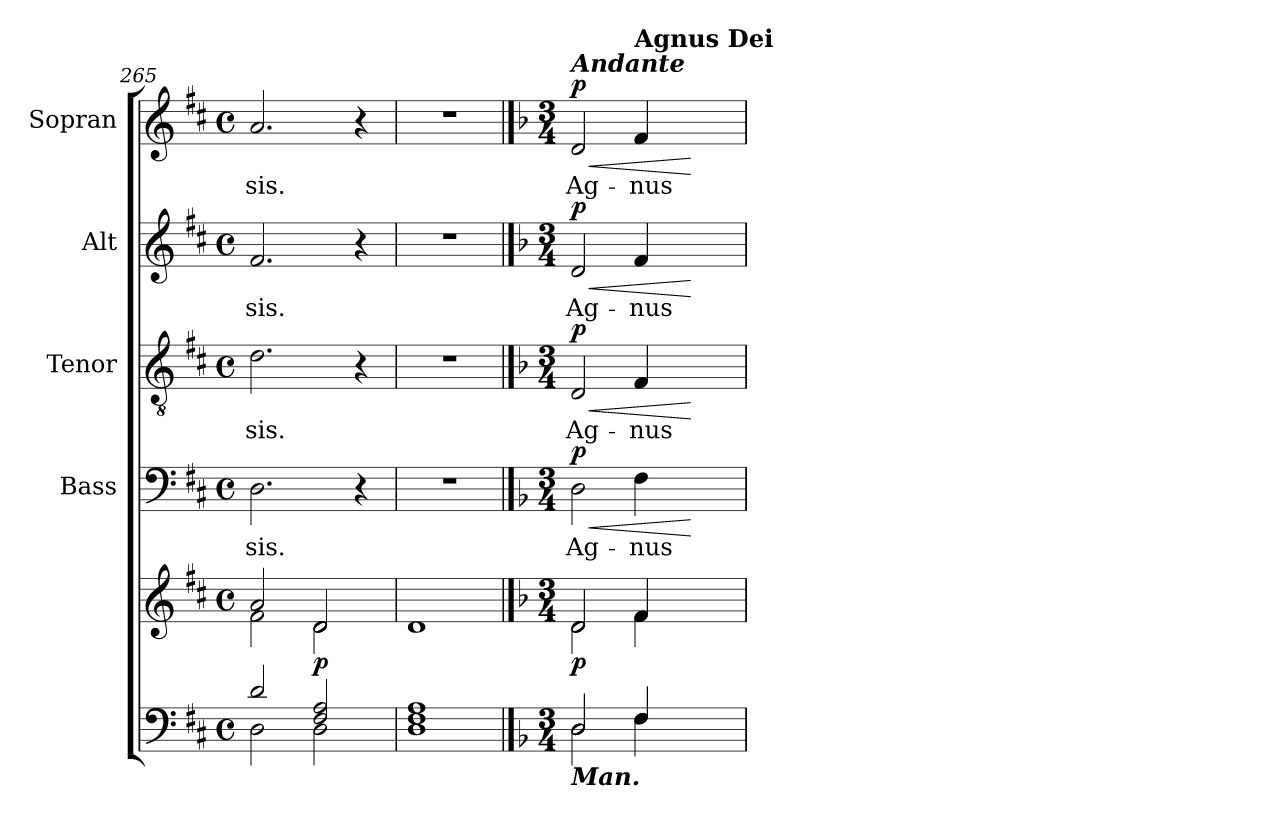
**kern	**kern	**dynam	**kern	**text	**dynam	**kern	**text	**dynam	**kern	**text	**dynam	**kern	**text	**dynam
*part5	*part5	*part5	*part4	*part4	*part4	*part3	*part3	*part3	*part2	*part2	*part2	*part1	*part1	*part1
*staff6	*staff5	*staff5/6	*staff4	*staff4	*staff4	*staff3	*staff3	*staff3	*staff2	*staff2	*staff2	*staff1	*staff1	*staff1
*	*	*	*I"Bass	*	*	*I"Tenor	*	*	*I"Alt	*	*	*I"Sopran	*	*
*	*	*	*I'B.	*	*	*I'T.	*	*	*I'A.	*	*	*I'S.	*	*
*clefF4	*clefG2	*	*clefF4	*	*	*clefGv2	*	*	*clefG2	*	*	*clefG2	*	*
*k[f#c#]	*k[f#c#]	*	*k[f#c#]	*	*	*k[f#c#]	*	*	*k[f#c#]	*	*	*k[f#c#]	*	*
*D:	*D:	*	*D:	*	*	*D:	*	*	*D:	*	*	*D:	*	*
*M4/4	*M4/4	*	*M4/4	*	*	*M4/4	*	*	*M4/4	*	*	*M4/4	*	*
*met(c)	*met(c)	*	*met(c)	*	*	*met(c)	*	*	*met(c)	*	*	*met(c)	*	*
=265	=265	=265	=265	=265	=265	=265	=265	=265	=265	=265	=265	=265	=265	=265
*^	*^	*	*	*	*	*	*	*	*	*	*	*	*	*
!	!	!	!	!	!	!LO:LY:b	!	!	!LO:LY:b	!	!	!LO:LY:b	!	!	!LO:LY:b	!
2d/	2D\	2a/	2f#\	.	2.D\	-sis.	.	2.d\	-sis.	.	2.f#/	-sis.	.	2.a/	-sis.	.
!	!	!	!	!LO:DY:b	!	!	!	!	!	!	!	!	!	!	!	!
2F#/ 2A/	2D\	2d/	2d\	p	.	.	.	.	.	.	.	.	.	.	.	.
.	.	.	.	.	4r	.	.	4r	.	.	4r	.	.	4r	.	.
*	*	*v	*v	*	*	*	*	*	*	*	*	*	*	*	*	*
=266	=266	=266	=266	=266	=266	=266	=266	=266	=266	=266	=266	=266	=266	=266	=266
1F# 1A	1D	1d	.	1r	.	.	1r	.	.	1r	.	.	1r	.	.
!!LO:PB:g=z
==267	==267	==267	==267	==267	==267	==267	==267	==267	==267	==267	==267	==267	==267	==267	==267
*k[b-]	*	*k[b-]	*	*k[b-]	*	*	*k[b-]	*	*	*k[b-]	*	*	*k[b-]	*	*
*F:	*	*F:	*	*F:	*	*	*F:	*	*	*F:	*	*	*F:	*	*
*M3/4	*	*M3/4	*	*M3/4	*	*	*M3/4	*	*	*M3/4	*	*	*M3/4	*	*
*	*	*^	*	*	*	*	*	*	*	*	*	*	*	*	*
!	!	!	!	!	!	!	!	!	!	!	!	!	!	!LO:TX:a:Bi:t=Andante	!	!
!LO:TX:b:Bi:t=Man.	!	!	!	!	!	!	!	!	!	!	!	!	!	!	!	!
!	!	!	!	!LO:DY:b	!	!LO:LY:b	!LO:HP:b	!	!LO:LY:b	!LO:HP:b	!	!LO:LY:b	!LO:HP:b	!	!LO:LY:b	!LO:HP:b
!	!	!	!	!	!	!	!LO:DY:n=1:a	!	!	!LO:DY:n=1:a	!	!	!LO:DY:n=1:a	!	!	!LO:DY:n=1:b
2D/	2D\	2d/	2d\	p	2D\	Ag-	< p	2D/	Ag-	< p	2d/	Ag-	< p	2d/	Ag-	< p
!	!	!	!	!	!	!	!	!	!	!	!	!	!	!LO:TX:a:B:t=Agnus Dei	!	!
!	!	!	!	!	!	!LO:LY:b	!	!	!LO:LY:b	!	!	!LO:LY:b	!	!	!LO:LY:b	!
4F/	4F\	4f/	4f\	.	4F\	-nus	.	4F/	-nus	.	4f/	-nus	.	4f/	-nus	.
*v	*v	*	*	*	*	*	*	*	*	*	*	*	*	*	*	*
*	*v	*v	*	*	*	*	*	*	*	*	*	*	*	*	*
.	.	.	.	.	[	.	.	[	.	.	[	.	.	[
=	=	=	=	=	=	=	=	=	=	=	=	=	=	=
*-	*-	*-	*-	*-	*-	*-	*-	*-	*-	*-	*-	*-	*-	*-
